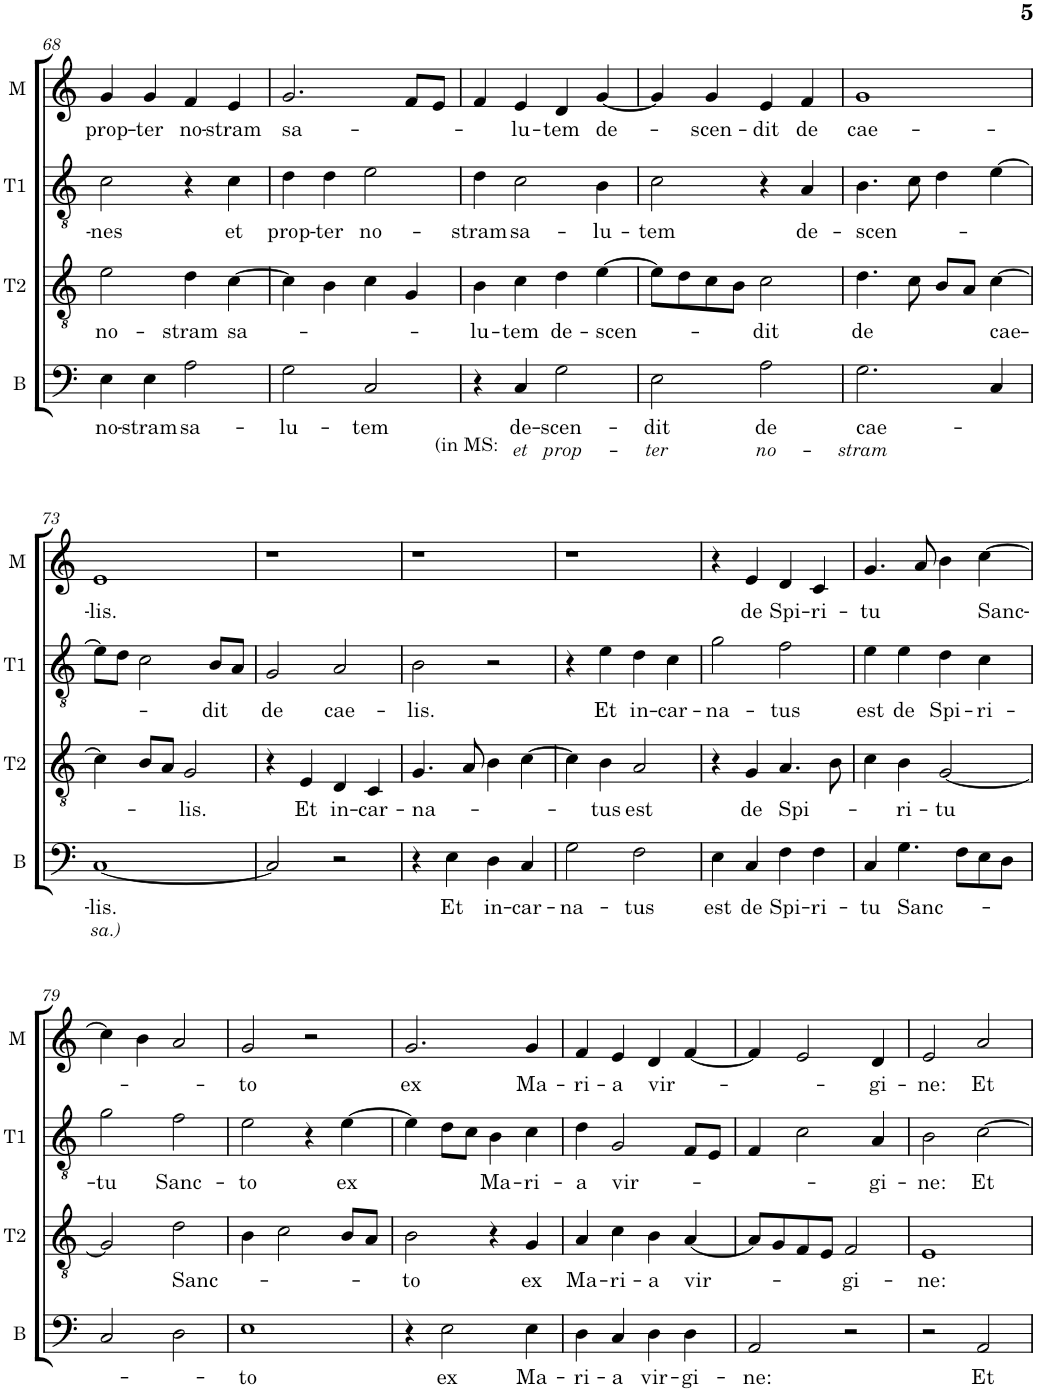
**kern	**text	**text	**kern	**text	**kern	**text	**kern	**text
*part4	*part4	*part4	*part3	*part3	*part2	*part2	*part1	*part1
*staff4	*staff4	*staff4	*staff3	*staff3	*staff2	*staff2	*staff1	*staff1
*I"B	*	*	*I"T2	*	*I"T1	*	*I"Mez	*
*I'B	*	*	*I'T2	*	*I'T1	*	*I'M	*
!!LO:PB:g=z
*clefF4	*	*	*clefGv2	*	*clefGv2	*	*clefG2	*
*	*	*	*	*	*Trd4c7	*	*	*
*k[]	*	*	*k[]	*	*k[]	*	*k[]	*
*M2/2	*	*	*M2/2	*	*M2/2	*	*M2/2	*
*met(c|)	*	*	*met(c|)	*	*met(c|)	*	*met(c|)	*
=68	=68	=68	=68	=68	=68	=68	=68	=68
!	!LO:LY:b	!	!	!LO:LY:b	!	!LO:LY:b	!	!LO:LY:b
4E\	no-	.	2e\	no-	2c\	-nes	4g/	prop-
!	!LO:LY:b	!	!	!	!	!	!	!LO:LY:b
4E\	-stram	.	.	.	.	.	4g/	-ter
!	!LO:LY:b	!	!	!LO:LY:b	!	!	!	!LO:LY:b
2A\	sa-	.	4d\	stram	4r	.	4f/	no-
!	!	!	!	!LO:LY:b	!	!LO:LY:b	!	!LO:LY:b
.	.	.	[4c\	sa-	4c\	et	4e/	-stram
=69	=69	=69	=69	=69	=69	=69	=69	=69
!	!LO:LY:b	!	!	!	!	!LO:LY:b	!	!LO:LY:b
2G\	-lu-	.	4c\]	.	4d\	prop-	2.g/	sa-
!	!	!	!	!	!	!LO:LY:b	!	!
.	.	.	4B\	.	4d\	-ter	.	.
!	!LO:LY:b	!	!	!	!	!LO:LY:b	!	!
2C/	-tem	.	4c\	.	2e\	no-	.	.
.	.	.	4G/	.	.	.	8f/L	.
.	.	.	.	.	.	.	8e/J	.
=70	=70	=70	=70	=70	=70	=70	=70	=70
!LO:TX:b:t=(in MS&colon;	!	!	!	!	!	!	!	!
!	!	!	!	!LO:LY:b	!	!LO:LY:b	!	!
4r	.	.	4B\	-lu-	4d\	-stram	4f/	.
!	!LO:LY:b	!LO:LY:b	!	!LO:LY:b	!	!LO:LY:b	!	!LO:LY:b
4C/	de-	et	4c\	-tem	2c\	sa-	4e/	-lu-
!	!LO:LY:b	!LO:LY:b	!	!LO:LY:b	!	!	!	!LO:LY:b
2G\	-scen-	prop-	4d\	de-	.	.	4d/	-tem
!	!	!	!	!LO:LY:b	!	!LO:LY:b	!	!LO:LY:b
.	.	.	[4e\	-scen-	4B\	-lu-	[4g/	de-
=71	=71	=71	=71	=71	=71	=71	=71	=71
!	!LO:LY:b	!LO:LY:b	!	!	!	!LO:LY:b	!	!
2E\	-dit	-ter	8e\L]	.	2c\	-tem	4g/]	.
.	.	.	8d\	.	.	.	.	.
!	!	!	!	!	!	!	!	!LO:LY:b
.	.	.	8c\	.	.	.	4g/	-scen-
.	.	.	8B\J	.	.	.	.	.
!	!LO:LY:b	!LO:LY:b	!	!LO:LY:b	!	!	!	!LO:LY:b
2A\	de	no-	2c\	-dit	4r	.	4e/	-dit
!	!	!	!	!	!	!LO:LY:b	!	!LO:LY:b
.	.	.	.	.	4A/	de-	4f/	de
=72	=72	=72	=72	=72	=72	=72	=72	=72
!	!LO:LY:b	!LO:LY:b	!	!LO:LY:b	!	!LO:LY:b	!	!LO:LY:b
2.G\	cae-	-stram	4.d\	de	4.B\	-scen-	1g	cae-
.	.	.	8c\	.	8c\	.	.	.
.	.	.	8B/L	.	4d\	.	.	.
.	.	.	8A/J	.	.	.	.	.
!	!	!	!	!LO:LY:b	!	!	!	!
4C/	.	.	[4c\	cae-	[4e\	.	.	.
!!LO:LB:g=z
=73	=73	=73	=73	=73	=73	=73	=73	=73
!	!LO:LY:b	!LO:LY:b	!	!	!	!	!	!LO:LY:b
[1C	-lis.	sa.)	4c\]	.	8e\L]	.	1e	-lis.
.	.	.	.	.	8d\J	.	.	.
.	.	.	8B/L	.	2c\	.	.	.
.	.	.	8A/J	.	.	.	.	.
!	!	!	!	!LO:LY:b	!	!	!	!
.	.	.	2G/	-lis.	.	.	.	.
!	!	!	!	!	!	!LO:LY:b	!	!
.	.	.	.	.	8B/L	-dit	.	.
.	.	.	.	.	8A/J	.	.	.
=74	=74	=74	=74	=74	=74	=74	=74	=74
!	!	!	!	!	!	!LO:LY:b	!	!
2C/]	.	.	4r	.	2G/	de	1r	.
!	!	!	!	!LO:LY:b	!	!	!	!
.	.	.	4E/	Et	.	.	.	.
!	!	!	!	!LO:LY:b	!	!LO:LY:b	!	!
2r	.	.	4D/	in-	2A/	cae-	.	.
!	!	!	!	!LO:LY:b	!	!	!	!
.	.	.	4C/	-car-	.	.	.	.
=75	=75	=75	=75	=75	=75	=75	=75	=75
!	!	!	!	!LO:LY:b	!	!LO:LY:b	!	!
4r	.	.	4.G/	-na-	2B\	-lis.	1r	.
!	!LO:LY:b	!	!	!	!	!	!	!
4E\	Et	.	.	.	.	.	.	.
.	.	.	8A/	.	.	.	.	.
!	!LO:LY:b	!	!	!	!	!	!	!
4D\	in-	.	4B\	.	2r	.	.	.
!	!LO:LY:b	!	!	!	!	!	!	!
4C/	-car-	.	[4c\	.	.	.	.	.
=76	=76	=76	=76	=76	=76	=76	=76	=76
!	!LO:LY:b	!	!	!	!	!	!	!
2G\	-na-	.	4c\]	.	4r	.	1r	.
!	!	!	!	!LO:LY:b	!	!LO:LY:b	!	!
.	.	.	4B\	-tus	4e\	Et	.	.
!	!LO:LY:b	!	!	!LO:LY:b	!	!LO:LY:b	!	!
2F\	-tus	.	2A/	est	4d\	in-	.	.
!	!	!	!	!	!	!LO:LY:b	!	!
.	.	.	.	.	4c\	-car-	.	.
=77	=77	=77	=77	=77	=77	=77	=77	=77
!	!LO:LY:b	!	!	!	!	!LO:LY:b	!	!
4E\	est	.	4r	.	2g\	-na-	4r	.
!	!LO:LY:b	!	!	!LO:LY:b	!	!	!	!LO:LY:b
4C/	de	.	4G/	de	.	.	4e/	de
!	!LO:LY:b	!	!	!LO:LY:b	!	!LO:LY:b	!	!LO:LY:b
4F\	Spi-	.	4.A/	Spi-	2f\	-tus	4d/	Spi-
!	!LO:LY:b	!	!	!	!	!	!	!LO:LY:b
4F\	-ri-	.	.	.	.	.	4c/	-ri-
.	.	.	8B\	.	.	.	.	.
=78	=78	=78	=78	=78	=78	=78	=78	=78
!	!LO:LY:b	!	!	!	!	!LO:LY:b	!	!LO:LY:b
4C/	-tu	.	4c\	.	4e\	est	4.g/	-tu
!	!LO:LY:b	!	!	!LO:LY:b	!	!LO:LY:b	!	!
4.G\	Sanc-	.	4B\	-ri-	4e\	de	.	.
.	.	.	.	.	.	.	8a/	.
!	!	!	!	!LO:LY:b	!	!LO:LY:b	!	!
.	.	.	[2G/	-tu	4d\	Spi-	4b\	.
8F\L	.	.	.	.	.	.	.	.
!	!	!	!	!	!	!LO:LY:b	!	!LO:LY:b
8E\	.	.	.	.	4c\	-ri-	[4cc\	Sanc-
8D\J	.	.	.	.	.	.	.	.
!!LO:LB:g=z
=79	=79	=79	=79	=79	=79	=79	=79	=79
!	!	!	!	!	!	!LO:LY:b	!	!
2C/	.	.	2G/]	.	2g\	-tu	4cc\]	.
.	.	.	.	.	.	.	4b\	.
!	!	!	!	!LO:LY:b	!	!LO:LY:b	!	!
2D\	.	.	2d\	Sanc-	2f\	Sanc-	2a/	.
=80	=80	=80	=80	=80	=80	=80	=80	=80
!	!LO:LY:b	!	!	!	!	!LO:LY:b	!	!LO:LY:b
1E	to	.	4B\	.	2e\	-to	2g/	-to
.	.	.	2c\	.	.	.	.	.
.	.	.	.	.	4r	.	2r	.
!	!	!	!	!	!	!LO:LY:b	!	!
.	.	.	8B/L	.	[4e\	ex	.	.
.	.	.	8A/J	.	.	.	.	.
=81	=81	=81	=81	=81	=81	=81	=81	=81
!	!	!	!	!LO:LY:b	!	!	!	!LO:LY:b
4r	.	.	2B\	-to	4e\]	.	2.g/	ex
!	!LO:LY:b	!	!	!	!	!	!	!
2E\	ex	.	.	.	8d\L	.	.	.
.	.	.	.	.	8c\J	.	.	.
!	!	!	!	!	!	!LO:LY:b	!	!
.	.	.	4r	.	4B\	Ma-	.	.
!	!LO:LY:b	!	!	!LO:LY:b	!	!LO:LY:b	!	!LO:LY:b
4E\	Ma-	.	4G/	ex	4c\	-ri-	4g/	Ma-
=82	=82	=82	=82	=82	=82	=82	=82	=82
!	!LO:LY:b	!	!	!LO:LY:b	!	!LO:LY:b	!	!LO:LY:b
4D\	-ri-	.	4A/	Ma-	4d\	-a	4f/	-ri-
!	!LO:LY:b	!	!	!LO:LY:b	!	!LO:LY:b	!	!LO:LY:b
4C/	-a	.	4c\	-ri-	2G/	vir-	4e/	-a
!	!LO:LY:b	!	!	!LO:LY:b	!	!	!	!LO:LY:b
4D\	vir-	.	4B\	-a	.	.	4d/	vir-
!	!LO:LY:b	!	!	!LO:LY:b	!	!	!	!
4D\	-gi-	.	[4A/	vir-	8F/L	.	[4f/	.
.	.	.	.	.	8E/J	.	.	.
=83	=83	=83	=83	=83	=83	=83	=83	=83
!	!LO:LY:b	!	!	!	!	!	!	!
2AA/	-ne:	.	8A/L]	.	4F/	.	4f/]	.
.	.	.	8G/	.	.	.	.	.
.	.	.	8F/	.	2c\	.	2e/	.
.	.	.	8E/J	.	.	.	.	.
!	!	!	!	!LO:LY:b	!	!	!	!
2r	.	.	2F/	-gi-	.	.	.	.
!	!	!	!	!	!	!LO:LY:b	!	!LO:LY:b
.	.	.	.	.	4A/	-gi-	4d/	-gi-
=84	=84	=84	=84	=84	=84	=84	=84	=84
!	!	!	!	!LO:LY:b	!	!LO:LY:b	!	!LO:LY:b
2r	.	.	1E	-ne:	2B\	-ne:	2e/	-ne:
!	!LO:LY:b	!	!	!	!	!LO:LY:b	!	!LO:LY:b
2AA/	Et	.	.	.	[2c\	Et	2a/	Et
=	=	=	=	=	=	=	=	=
*-	*-	*-	*-	*-	*-	*-	*-	*-
